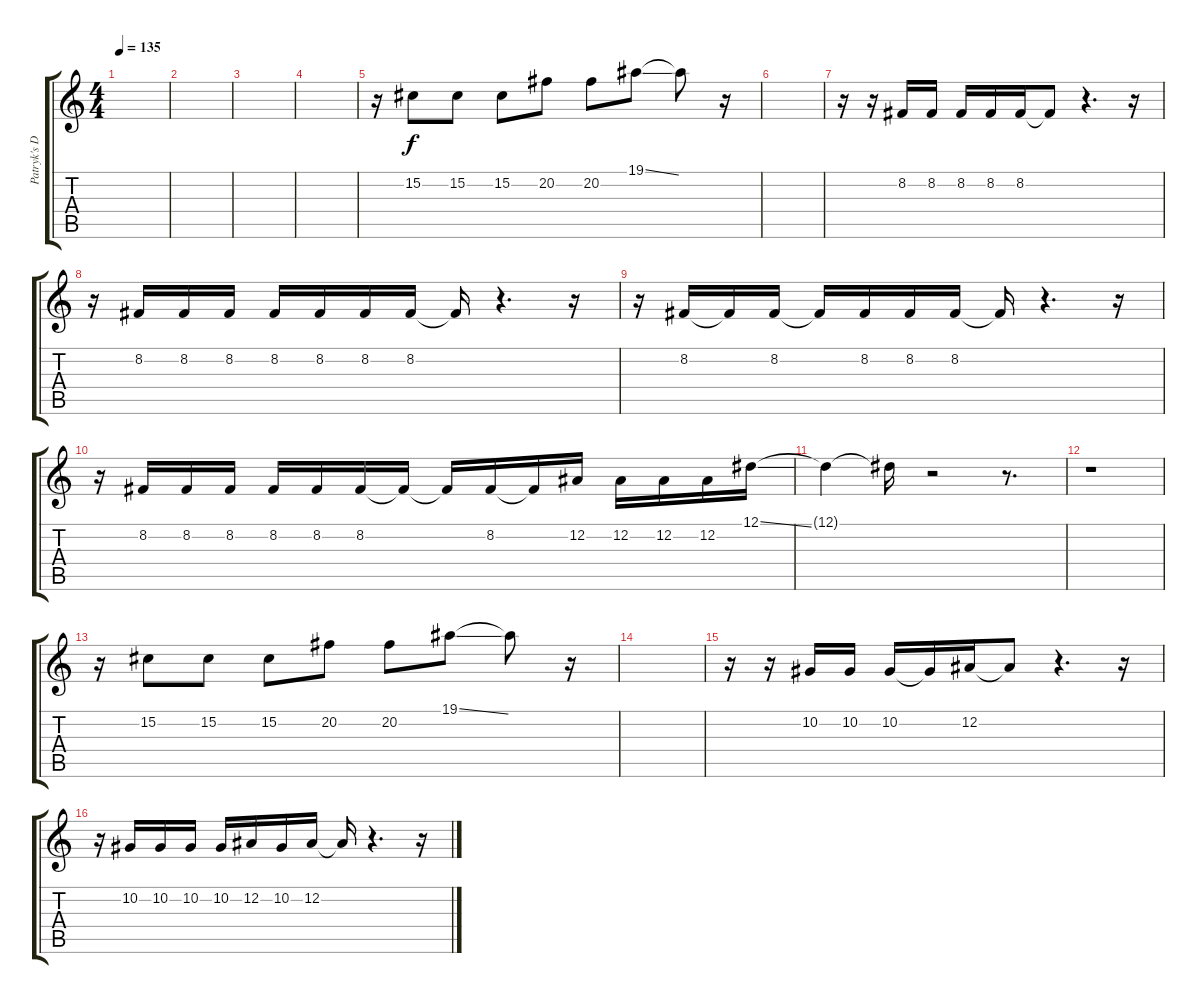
\track ("Patryk's Delay" "Patryk's D") {instrument lead2sawtooth}
\staff {score tabs}
\tuning (Eb4 Bb3 Gb3 Db3 Ab2 Eb2) {hide}
\ts (4 4)
\tempo 135
\clef g2
\ks c
|
|
|
|
r.16 15.2.8 15.2.8 15.2.8 20.2.8 20.2.8 19.1{ss}.8 19.1{t}.8 r.16 |
|
r.16 r.16 8.2.16 8.2.16 8.2.16 8.2.16 8.2.16 8.2{t}.8 r.4{d} r.16 |
r.16 8.2.16 8.2.16 8.2.16 8.2.16 8.2.16 8.2.16 8.2.16 8.2{t}.16 r.4{d} r.16 |
r.16 8.2.16 8.2{t}.16 8.2.16 8.2{t}.16 8.2.16 8.2.16 8.2.16 8.2{t}.16 r.4{d} r.16 |
r.16 8.2.16 8.2.16 8.2.16 8.2.16 8.2.16 8.2.16 8.2{t}.16 8.2{t}.16 8.2.16 8.2{t}.16 12.2.16 12.2.16 12.2.16 12.2.16 12.1{ss}.16 |
12.1{t}.4 12.1{t}.16 r.2 r.8{d} |
r.1 |
r.16 15.2.8 15.2.8 15.2.8 20.2.8 20.2.8 19.1{ss}.8 19.1{t}.8 r.16 |
|
r.16 r.16 10.2.16 10.2.16 10.2.16 10.2{t}.16 12.2.16 12.2{t}.8 r.4{d} r.16 |
r.16 10.2.16 10.2.16 10.2.16 10.2.16 12.2.16 10.2.16 12.2.16 12.2{t}.16 r.4{d} r.16
